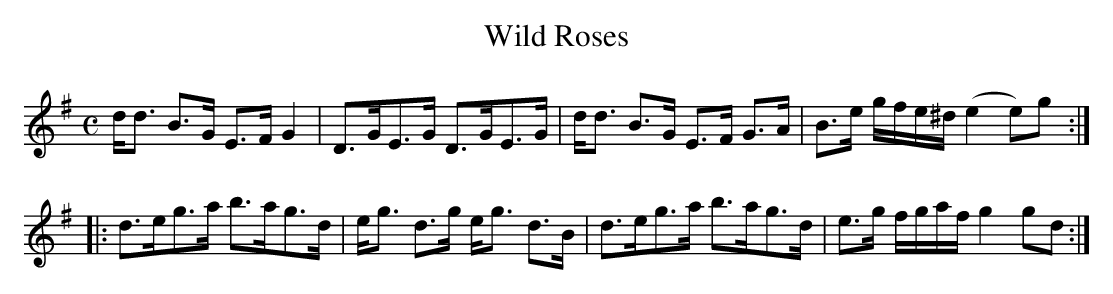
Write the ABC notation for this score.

X:1
T:Wild Roses
M:C
L:1/8
K:G
d<d B>G E>F G2|D>GE>G D>GE>G|d<d B>G E>F G>A|B>e g/f/e/^d/ (e2 e)g:|
|:d>eg>a b>ag>d|e<g d>g e<g d>B|d>eg>a b>ag>d|e>g f/g/a/f/ g2 gd:|
